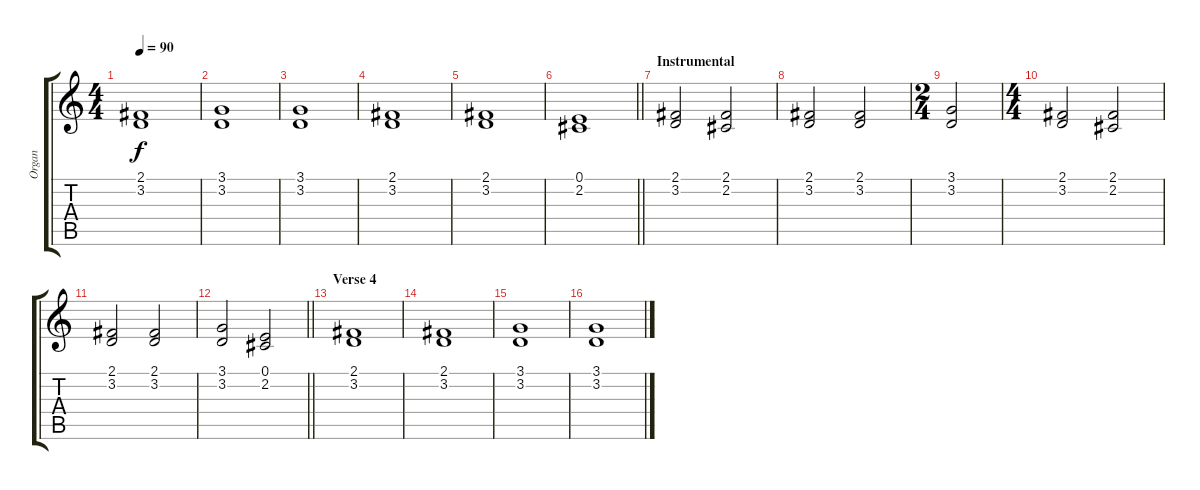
\track ("Organ" "Organ") {instrument percussiveorgan}
\staff {score tabs}
\tuning (E4 B3 G3 D3 A2 E2) {hide}
\ts (4 4)
\tempo 90
\clef g2
\ks c
(2.1 3.2).1{dy f} |
(3.1 3.2).1 |
(3.1 3.2).1 |
(2.1 3.2).1 |
(2.1 3.2).1 |
\barLineRight lightlight
(0.1 2.2).1 |
\section ("" "Instrumental")
(2.1 3.2).2 (2.1 2.2).2 |
(2.1 3.2).2 (2.1 3.2).2 |
\ts (2 4)
(3.1 3.2).2 |
\ts (4 4)
(2.1 3.2).2 (2.1 2.2).2 |
(2.1 3.2).2 (2.1 3.2).2 |
\barLineRight lightlight
(3.1 3.2).2 (0.1 2.2).2 |
\section ("" "Verse 4")
(2.1 3.2).1 |
(2.1 3.2).1 |
(3.1 3.2).1 |
(3.1 3.2).1
